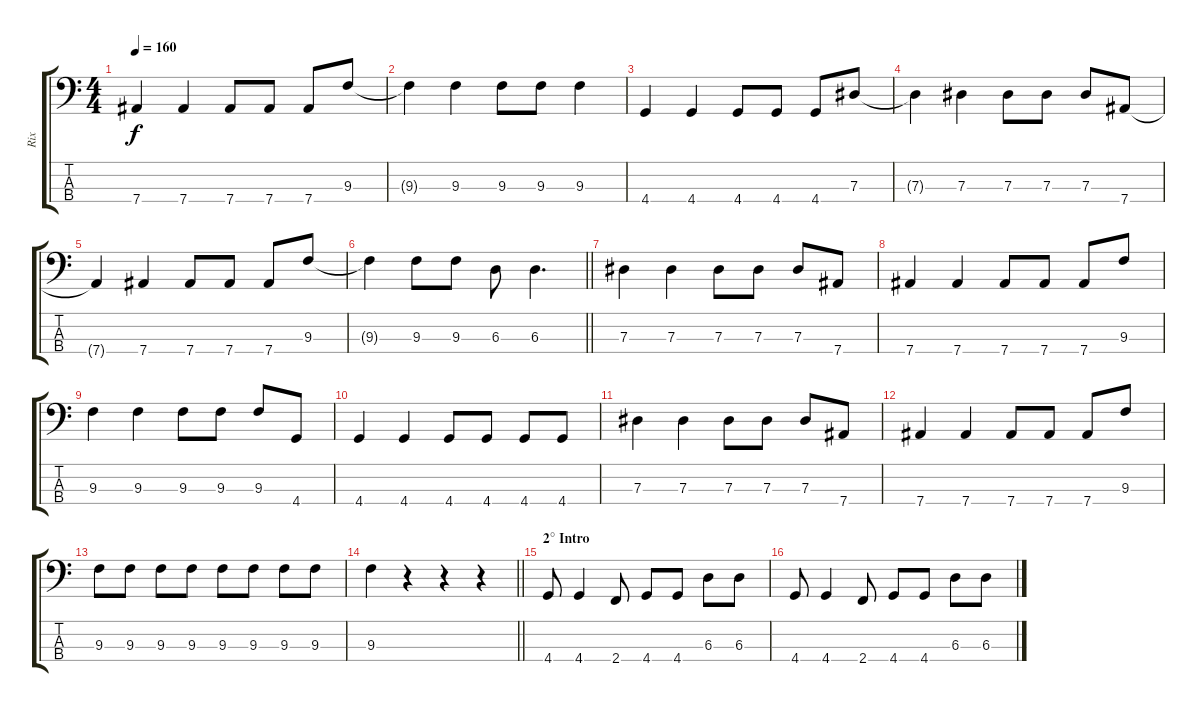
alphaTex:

\track ("Rix" "Rix") {instrument electricbasspick}
\staff {score tabs}
\tuning (Gb2 Db2 Ab1 Eb1) {hide}
\ts (4 4)
\tempo 160
\clef f4
\ks c
7.4{t}.4{dy f} 7.4.4 7.4.8 7.4.8 7.4.8 9.3.8 |
9.3{t}.4 9.3.4 9.3.8 9.3.8 9.3.4 |
4.4.4 4.4.4 4.4.8 4.4.8 4.4.8 7.3.8 |
7.3{t}.4 7.3.4 7.3.8 7.3.8 7.3.8 7.4.8 |
7.4{t}.4 7.4.4 7.4.8 7.4.8 7.4.8 9.3.8 |
\barLineRight lightlight
9.3{t}.4 9.3.8 9.3.8 6.3.8 6.3.4{d} |
7.3.4 7.3.4 7.3.8 7.3.8 7.3.8 7.4.8 |
7.4.4 7.4.4 7.4.8 7.4.8 7.4.8 9.3.8 |
9.3.4 9.3.4 9.3.8 9.3.8 9.3.8 4.4.8 |
4.4.4 4.4.4 4.4.8 4.4.8 4.4.8 4.4.8 |
7.3.4 7.3.4 7.3.8 7.3.8 7.3.8 7.4.8 |
7.4.4 7.4.4 7.4.8 7.4.8 7.4.8 9.3.8 |
9.3.8 9.3.8 9.3.8 9.3.8 9.3.8 9.3.8 9.3.8 9.3.8 |
\barLineRight lightlight
9.3.4 r.4 r.4 r.4 |
\section ("" "2° Intro")
4.4.8 4.4.4 2.4.8 4.4.8 4.4.8 6.3.8 6.3.8 |
4.4.8 4.4.4 2.4.8 4.4.8 4.4.8 6.3.8 6.3.8
